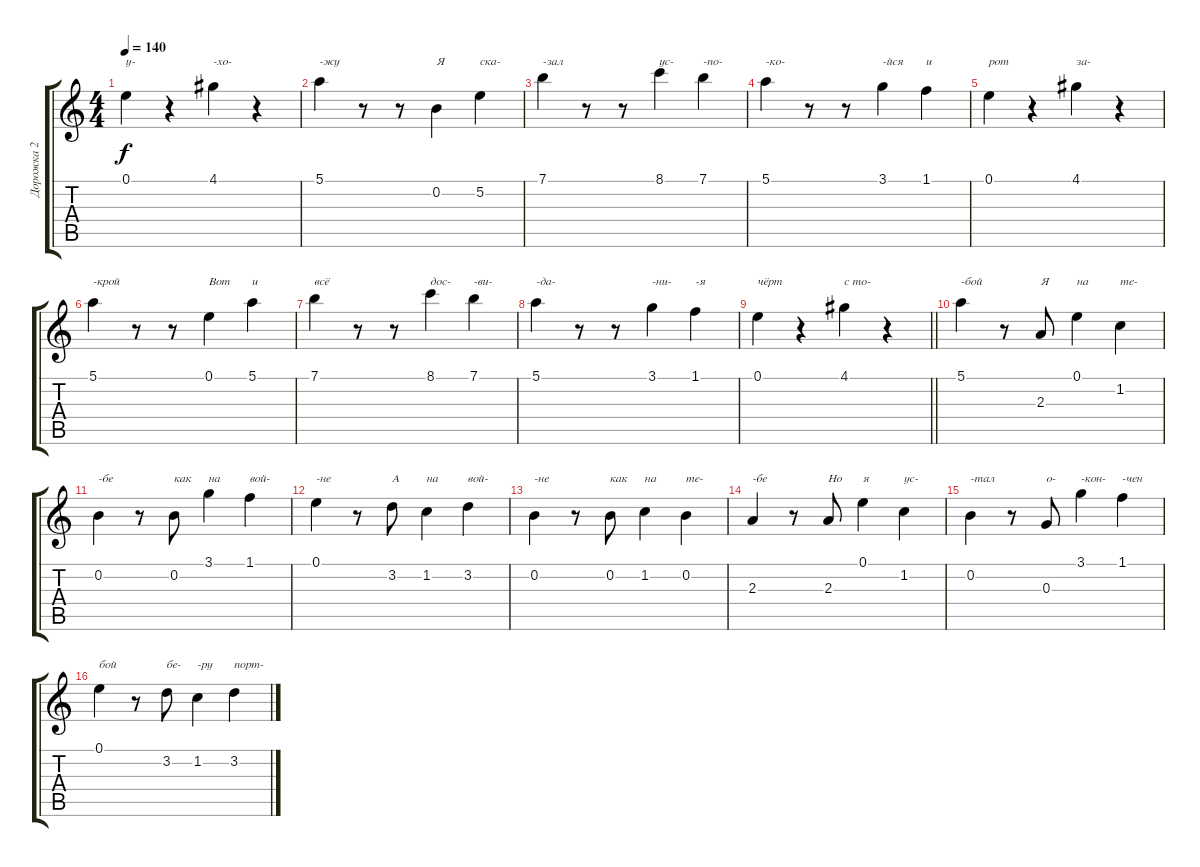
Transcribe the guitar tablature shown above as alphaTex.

\track ("Дорожка 2" "Дорожка 2") {instrument acousticguitarsteel}
\staff {score tabs}
\tuning (E4 B3 G3 D3 A2 E2) {hide}
\ts (4 4)
\tempo 140
\clef g2
\ks c
0.1.4{txt "у-" dy f} r.4 4.1.4{txt "-хо-"} r.4 |
5.1.4{txt "-жу"} r.8 r.8 0.2.4{txt "Я"} 5.2.4{txt "ска-"} |
7.1.4{txt "-зал"} r.8 r.8 8.1.4{txt "ус-"} 7.1.4{txt "-по-"} |
5.1.4{txt "-ко-"} r.8 r.8 3.1.4{txt "-йся"} 1.1.4{txt "и"} |
0.1.4{txt "рот"} r.4 4.1.4{txt "за-"} r.4 |
5.1.4{txt "-крой"} r.8 r.8 0.1.4{txt "Вот"} 5.1.4{txt "и"} |
7.1.4{txt "всё"} r.8 r.8 8.1.4{txt "дос-"} 7.1.4{txt "-ви-"} |
5.1.4{txt "-да-"} r.8 r.8 3.1.4{txt "-ни-"} 1.1.4{txt "-я"} |
\barLineRight lightlight
0.1.4{txt "чёрт"} r.4 4.1.4{txt "с то-"} r.4 |
5.1.4{txt "-бой"} r.8 2.3.8{txt "Я"} 0.1.4{txt "на"} 1.2.4{txt "те-"} |
0.2.4{txt "-бе"} r.8 0.2.8{txt "как"} 3.1.4{txt "на"} 1.1.4{txt "вой-"} |
0.1.4{txt "-не"} r.8 3.2.8{txt "А"} 1.2.4{txt "на"} 3.2.4{txt "вой-"} |
0.2.4{txt "-не"} r.8 0.2.8{txt "как"} 1.2.4{txt "на"} 0.2.4{txt "те-"} |
2.3.4{txt "-бе"} r.8 2.3.8{txt "Но"} 0.1.4{txt "я"} 1.2.4{txt "ус-"} |
0.2.4{txt "-тал"} r.8 0.3.8{txt "о-"} 3.1.4{txt "-кон-"} 1.1.4{txt "-чен"} |
0.1.4{txt "бой"} r.8 3.2.8{txt "бе-"} 1.2.4{txt "-ру"} 3.2.4{txt "порт-"}
